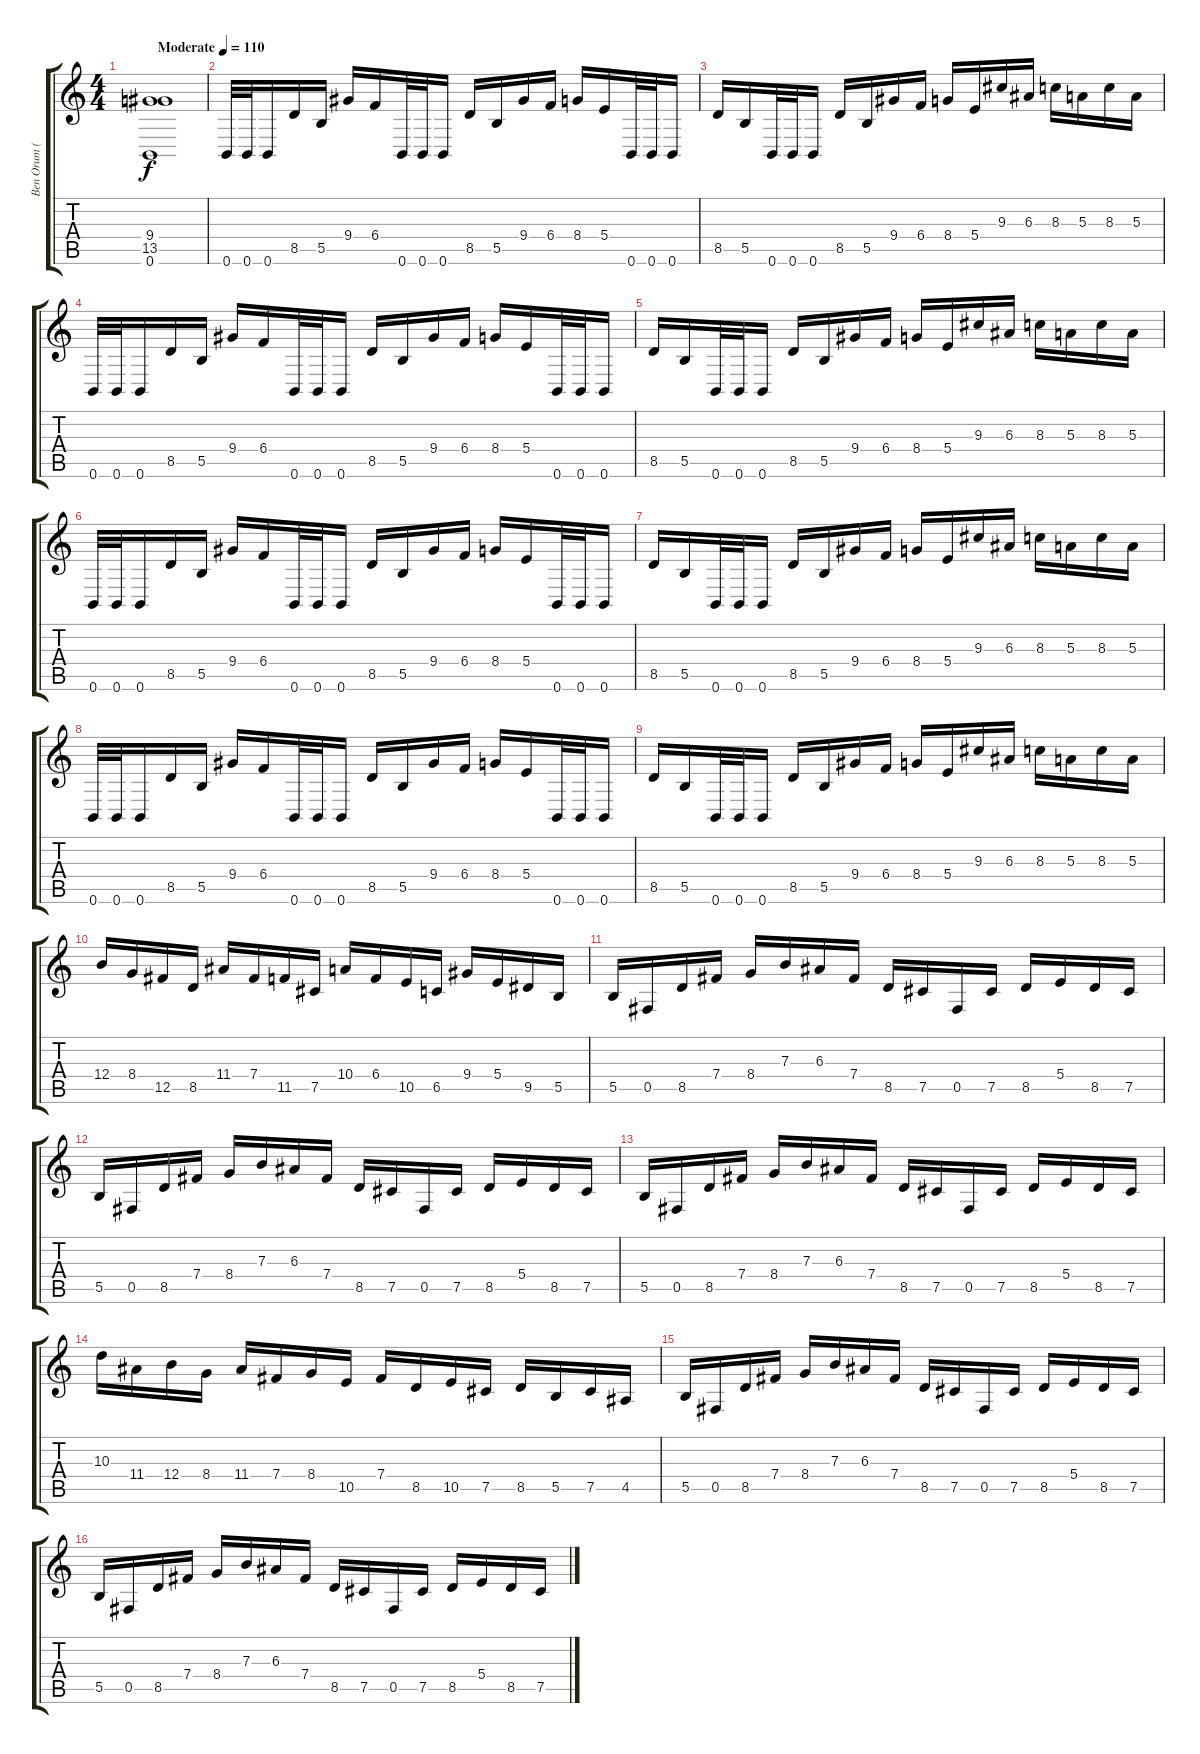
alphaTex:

\track ("Ben Orum (Guitar)" "Ben Orum (") {instrument overdrivenguitar}
\staff {score tabs}
\tuning (Db4 Ab3 E3 B2 Gb2 B1) {hide}
\ts (4 4)
\tempo (110 "Moderate")
\clef g2
\ks c
(9.4 13.5 0.6).1{dy f instrument overdrivenguitar} |
0.6.32 0.6.32 0.6.16 8.5.16 5.5.16 9.4.16 6.4.16 0.6.32 0.6.32 0.6.16 8.5.16 5.5.16 9.4.16 6.4.16 8.4.16 5.4.16 0.6.32 0.6.32 0.6.16 |
8.5.16 5.5.16 0.6.32 0.6.32 0.6.16 8.5.16 5.5.16 9.4.16 6.4.16 8.4.16 5.4.16 9.3.16 6.3.16 8.3.16 5.3.16 8.3.16 5.3.16 |
0.6.32 0.6.32 0.6.16 8.5.16 5.5.16 9.4.16 6.4.16 0.6.32 0.6.32 0.6.16 8.5.16 5.5.16 9.4.16 6.4.16 8.4.16 5.4.16 0.6.32 0.6.32 0.6.16 |
8.5.16 5.5.16 0.6.32 0.6.32 0.6.16 8.5.16 5.5.16 9.4.16 6.4.16 8.4.16 5.4.16 9.3.16 6.3.16 8.3.16 5.3.16 8.3.16 5.3.16 |
0.6.32 0.6.32 0.6.16 8.5.16 5.5.16 9.4.16 6.4.16 0.6.32 0.6.32 0.6.16 8.5.16 5.5.16 9.4.16 6.4.16 8.4.16 5.4.16 0.6.32 0.6.32 0.6.16 |
8.5.16 5.5.16 0.6.32 0.6.32 0.6.16 8.5.16 5.5.16 9.4.16 6.4.16 8.4.16 5.4.16 9.3.16 6.3.16 8.3.16 5.3.16 8.3.16 5.3.16 |
0.6.32 0.6.32 0.6.16 8.5.16 5.5.16 9.4.16 6.4.16 0.6.32 0.6.32 0.6.16 8.5.16 5.5.16 9.4.16 6.4.16 8.4.16 5.4.16 0.6.32 0.6.32 0.6.16 |
8.5.16 5.5.16 0.6.32 0.6.32 0.6.16 8.5.16 5.5.16 9.4.16 6.4.16 8.4.16 5.4.16 9.3.16 6.3.16 8.3.16 5.3.16 8.3.16 5.3.16 |
12.4.16 8.4.16 12.5.16 8.5.16 11.4.16 7.4.16 11.5.16 7.5.16 10.4.16 6.4.16 10.5.16 6.5.16 9.4.16 5.4.16 9.5.16 5.5.16 |
5.5.16 0.5.16 8.5.16 7.4.16 8.4.16 7.3.16 6.3.16 7.4.16 8.5.16 7.5.16 0.5.16 7.5.16 8.5.16 5.4.16 8.5.16 7.5.16 |
5.5.16 0.5.16 8.5.16 7.4.16 8.4.16 7.3.16 6.3.16 7.4.16 8.5.16 7.5.16 0.5.16 7.5.16 8.5.16 5.4.16 8.5.16 7.5.16 |
5.5.16 0.5.16 8.5.16 7.4.16 8.4.16 7.3.16 6.3.16 7.4.16 8.5.16 7.5.16 0.5.16 7.5.16 8.5.16 5.4.16 8.5.16 7.5.16 |
10.3.16 11.4.16 12.4.16 8.4.16 11.4.16 7.4.16 8.4.16 10.5.16 7.4.16 8.5.16 10.5.16 7.5.16 8.5.16 5.5.16 7.5.16 4.5.16 |
5.5.16 0.5.16 8.5.16 7.4.16 8.4.16 7.3.16 6.3.16 7.4.16 8.5.16 7.5.16 0.5.16 7.5.16 8.5.16 5.4.16 8.5.16 7.5.16 |
5.5.16 0.5.16 8.5.16 7.4.16 8.4.16 7.3.16 6.3.16 7.4.16 8.5.16 7.5.16 0.5.16 7.5.16 8.5.16 5.4.16 8.5.16 7.5.16
